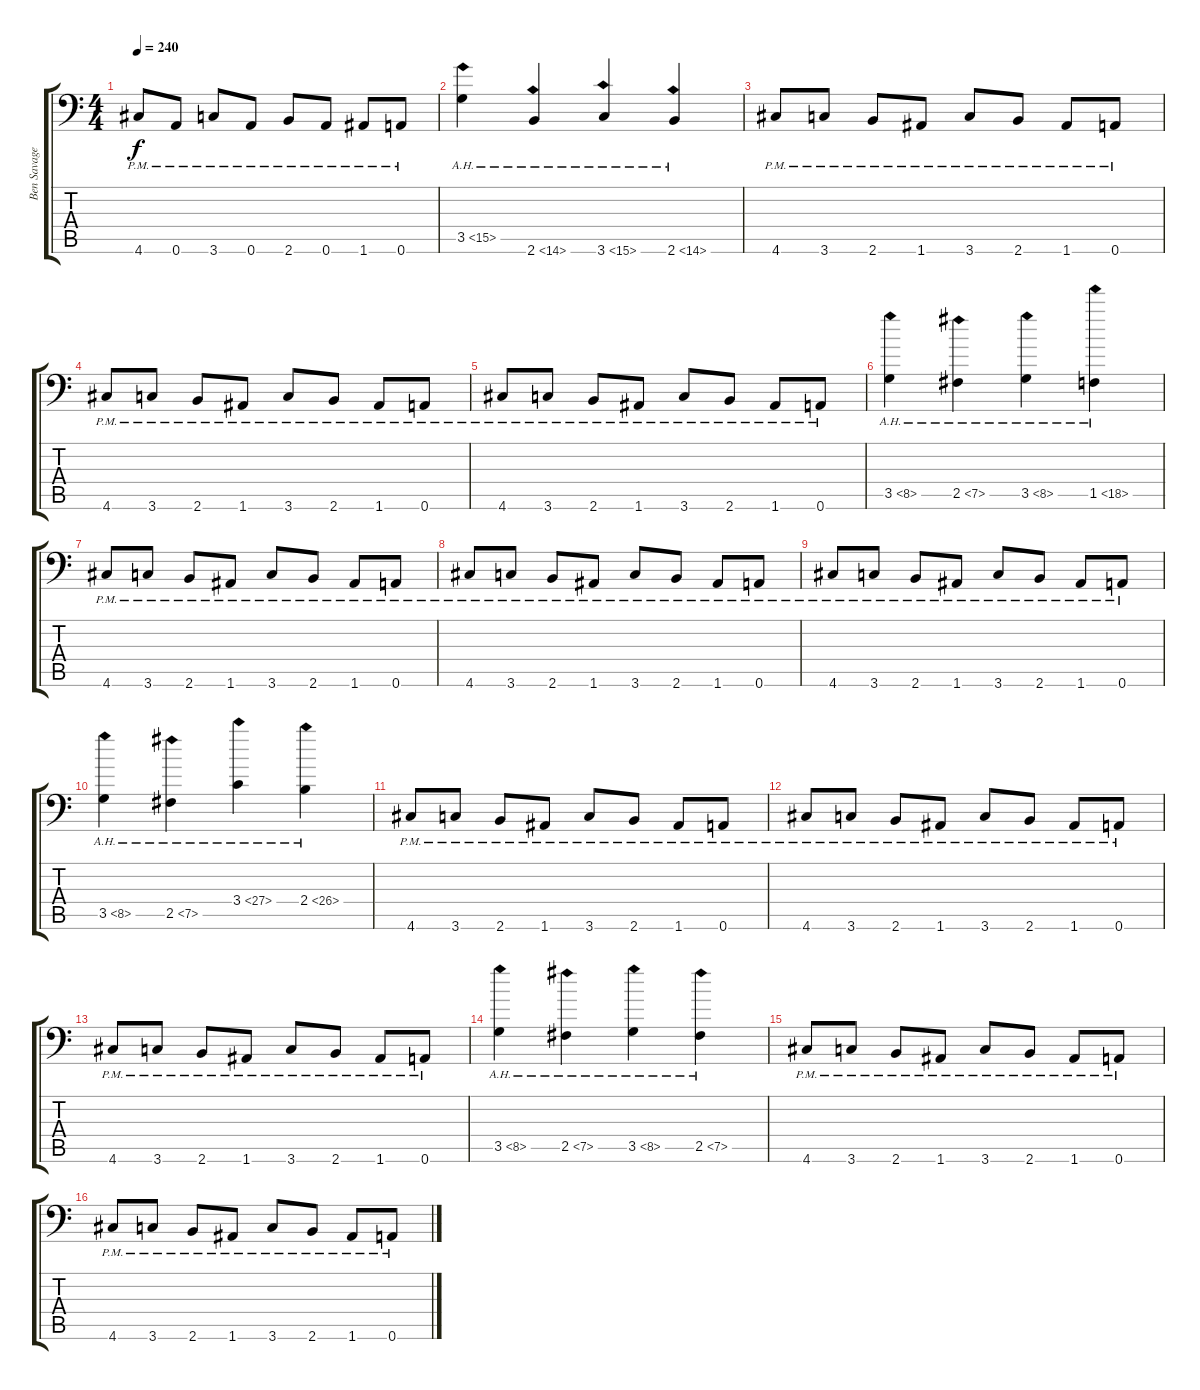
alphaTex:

\track ("Ben Savage" "Ben Savage") {instrument distortionguitar}
\staff {score tabs}
\tuning (B3 Gb3 D3 A2 E2 A1) {hide}
\ts (4 4)
\tempo 240
\clef f4
\ks c
4.6{pm}.8{dy f} 0.6{pm}.8 3.6{pm}.8 0.6{pm}.8 2.6{pm}.8 0.6{pm}.8 1.6{pm}.8 0.6{pm}.8 |
3.5{ah 12}.4 2.6{ah 12}.4 3.6{ah 12}.4 2.6{ah 12}.4 |
4.6{pm}.8 3.6{pm}.8 2.6{pm}.8 1.6{pm}.8 3.6{pm}.8 2.6{pm}.8 1.6{pm}.8 0.6{pm}.8 |
4.6{pm}.8 3.6{pm}.8 2.6{pm}.8 1.6{pm}.8 3.6{pm}.8 2.6{pm}.8 1.6{pm}.8 0.6{pm}.8 |
4.6{pm}.8 3.6{pm}.8 2.6{pm}.8 1.6{pm}.8 3.6{pm}.8 2.6{pm}.8 1.6{pm}.8 0.6{pm}.8 |
3.5{ah 5}.4 2.5{ah 5}.4 3.5{ah 5}.4 1.5{ah 17}.4 |
4.6{pm}.8 3.6{pm}.8 2.6{pm}.8 1.6{pm}.8 3.6{pm}.8 2.6{pm}.8 1.6{pm}.8 0.6{pm}.8 |
4.6{pm}.8 3.6{pm}.8 2.6{pm}.8 1.6{pm}.8 3.6{pm}.8 2.6{pm}.8 1.6{pm}.8 0.6{pm}.8 |
4.6{pm}.8 3.6{pm}.8 2.6{pm}.8 1.6{pm}.8 3.6{pm}.8 2.6{pm}.8 1.6{pm}.8 0.6{pm}.8 |
3.5{ah 5}.4 2.5{ah 5}.4 3.4{ah 24}.4 2.4{ah 24}.4 |
4.6{pm}.8 3.6{pm}.8 2.6{pm}.8 1.6{pm}.8 3.6{pm}.8 2.6{pm}.8 1.6{pm}.8 0.6{pm}.8 |
4.6{pm}.8 3.6{pm}.8 2.6{pm}.8 1.6{pm}.8 3.6{pm}.8 2.6{pm}.8 1.6{pm}.8 0.6{pm}.8 |
4.6{pm}.8 3.6{pm}.8 2.6{pm}.8 1.6{pm}.8 3.6{pm}.8 2.6{pm}.8 1.6{pm}.8 0.6{pm}.8 |
3.5{ah 5}.4 2.5{ah 5}.4 3.5{ah 5}.4 2.5{ah 5}.4 |
4.6{pm}.8 3.6{pm}.8 2.6{pm}.8 1.6{pm}.8 3.6{pm}.8 2.6{pm}.8 1.6{pm}.8 0.6{pm}.8 |
4.6{pm}.8 3.6{pm}.8 2.6{pm}.8 1.6{pm}.8 3.6{pm}.8 2.6{pm}.8 1.6{pm}.8 0.6{pm}.8
